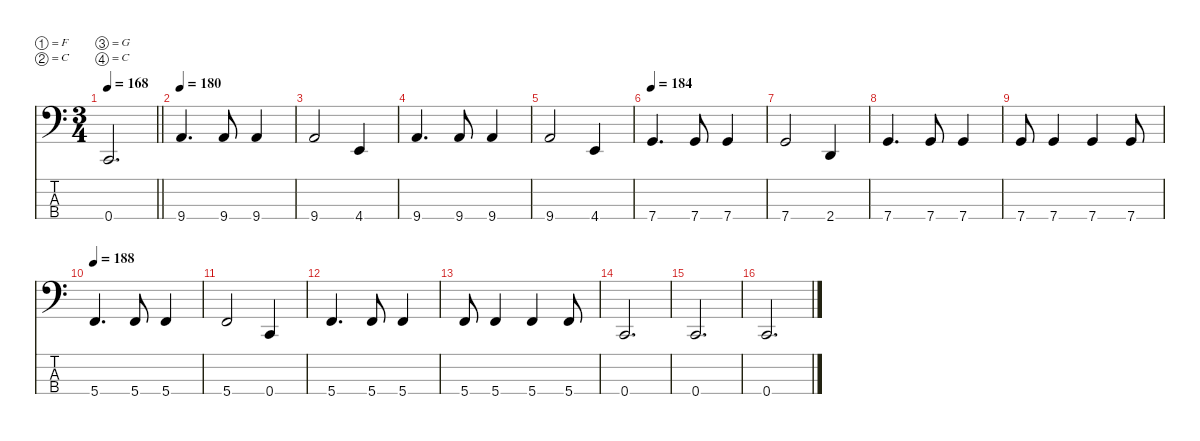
\defaultSystemsLayout 4
\hideDynamics
\bracketExtendMode nobrackets
\singleTrackTrackNamePolicy hidden
\multiTrackTrackNamePolicy hidden
\firstSystemTrackNameMode fullname
\otherSystemsTrackNameOrientation horizontal
\track ("Bass" "el.bs.") {defaultSystemsLayout 8 instrument electricbassfinger}
\staff {score tabs}
\tuning (F2 C2 G1 C1)
\ts (3 4)
\tempo 168
\clef f4
\barLineRight lightlight
\ks c
0.4{t}.2{d dy f beam Up} |
\tempo 180
9.4.4{d beam Up} 9.4.8{beam Up} 9.4.4{beam Up} |
9.4.2{beam Up} 4.4.4{beam Up} |
9.4.4{d beam Up} 9.4.8{beam Up} 9.4.4{beam Up} |
9.4.2{beam Up} 4.4.4{beam Up} |
\tempo 184
7.4.4{d beam Up} 7.4.8{beam Up} 7.4.4{beam Up} |
7.4.2{beam Up} 2.4.4{beam Up} |
7.4.4{d beam Up} 7.4.8{beam Up} 7.4.4{beam Up} |
7.4.8{beam Up} 7.4.4{beam Up} 7.4.4{beam Up} 7.4.8{beam Up} |
\tempo 188
5.4.4{d beam Up} 5.4.8{beam Up} 5.4.4{beam Up} |
5.4.2{beam Up} 0.4.4{beam Up} |
5.4.4{d beam Up} 5.4.8{beam Up} 5.4.4{beam Up} |
5.4.8{beam Up} 5.4.4{beam Up} 5.4.4{beam Up} 5.4.8{beam Up} |
0.4.2{d beam Up} |
0.4.2{d beam Up} |
0.4.2{d beam Up}
